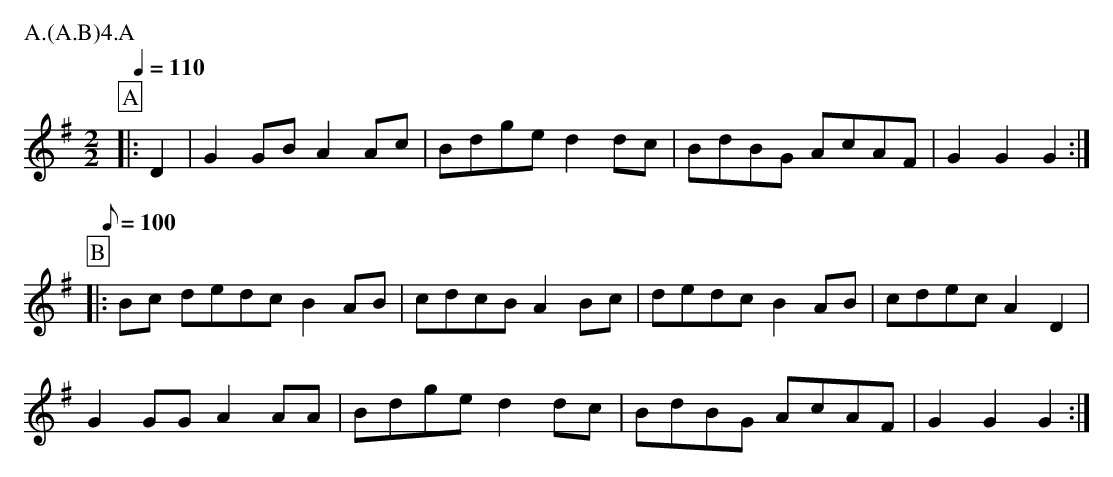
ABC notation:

X:1
T:Monk's March Bledington
W:
W: Heel and Toe steps- this affects the rhythm
W: we play it rather ponderously
W: B music for corners played slightly slower
M:2/2
L:1/8
P:A.(A.B)4.A
K:G
Q:1/4=110
P:A
|:D2|G2GB  A2Ac|Bdge d2dc|BdBG AcAF|G2 G2  G2:|
P:B
Q: 100
|:Bc dedc B2AB|cdcB A2Bc|dedc B2 AB|cdec A2D2|
G2 GG A2AA|Bdge d2dc|BdBG AcAF|G2 G2  G2:|
